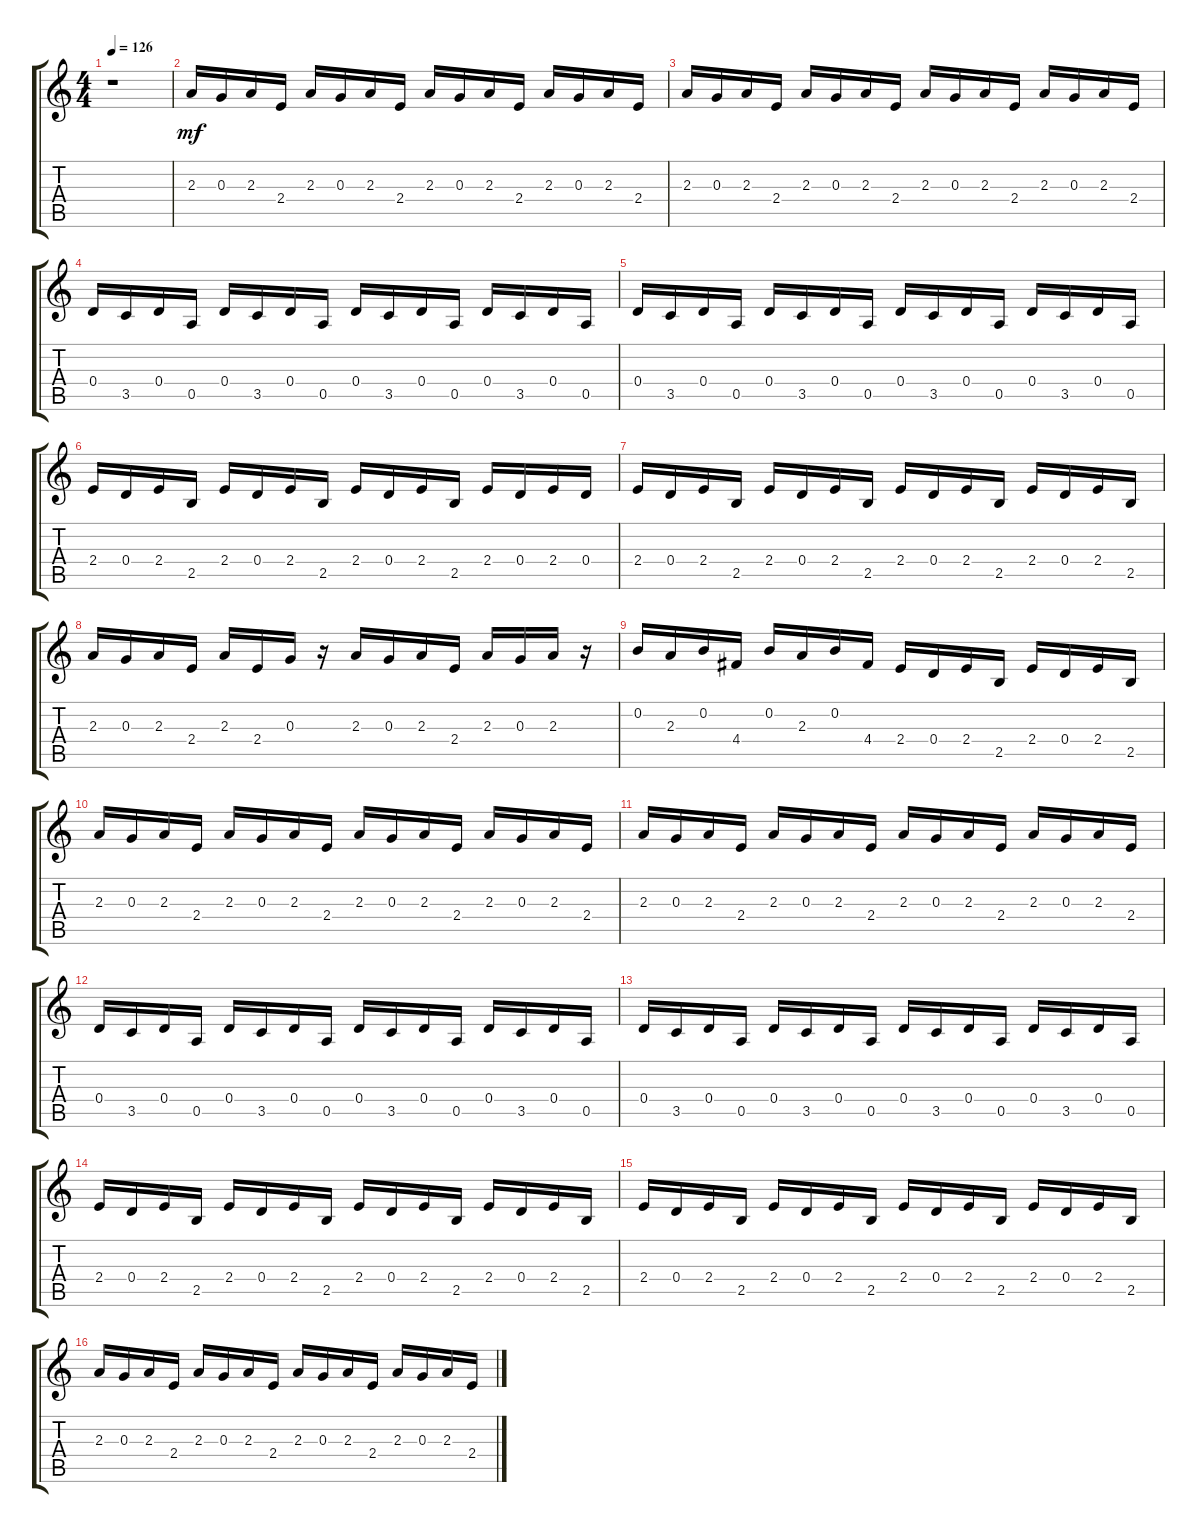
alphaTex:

\track "" {instrument electricguitarmuted}
\staff {score tabs}
\tuning (E4 B3 G3 D3 A2 E2) {hide}
\ts (4 4)
\tempo 126
\clef g2
\ks c
r.1{dy mf} |
2.3.16 0.3.16 2.3.16 2.4.16 2.3.16 0.3.16 2.3.16 2.4.16 2.3.16 0.3.16 2.3.16 2.4.16 2.3.16 0.3.16 2.3.16 2.4.16 |
2.3.16 0.3.16 2.3.16 2.4.16 2.3.16 0.3.16 2.3.16 2.4.16 2.3.16 0.3.16 2.3.16 2.4.16 2.3.16 0.3.16 2.3.16 2.4.16 |
0.4.16 3.5.16 0.4.16 0.5.16 0.4.16 3.5.16 0.4.16 0.5.16 0.4.16 3.5.16 0.4.16 0.5.16 0.4.16 3.5.16 0.4.16 0.5.16 |
0.4.16 3.5.16 0.4.16 0.5.16 0.4.16 3.5.16 0.4.16 0.5.16 0.4.16 3.5.16 0.4.16 0.5.16 0.4.16 3.5.16 0.4.16 0.5.16 |
2.4.16 0.4.16 2.4.16 2.5.16 2.4.16 0.4.16 2.4.16 2.5.16 2.4.16 0.4.16 2.4.16 2.5.16 2.4.16 0.4.16 2.4.16 0.4.16 |
2.4.16 0.4.16 2.4.16 2.5.16 2.4.16 0.4.16 2.4.16 2.5.16 2.4.16 0.4.16 2.4.16 2.5.16 2.4.16 0.4.16 2.4.16 2.5.16 |
2.3.16 0.3.16 2.3.16 2.4.16 2.3.16 2.4.16 0.3.16 r.16 2.3.16 0.3.16 2.3.16 2.4.16 2.3.16 0.3.16 2.3.16 r.16 |
0.2.16 2.3.16 0.2.16 4.4.16 0.2.16 2.3.16 0.2.16 4.4.16 2.4.16 0.4.16 2.4.16 2.5.16 2.4.16 0.4.16 2.4.16 2.5.16 |
2.3.16 0.3.16 2.3.16 2.4.16 2.3.16 0.3.16 2.3.16 2.4.16 2.3.16 0.3.16 2.3.16 2.4.16 2.3.16 0.3.16 2.3.16 2.4.16 |
2.3.16 0.3.16 2.3.16 2.4.16 2.3.16 0.3.16 2.3.16 2.4.16 2.3.16 0.3.16 2.3.16 2.4.16 2.3.16 0.3.16 2.3.16 2.4.16 |
0.4.16 3.5.16 0.4.16 0.5.16 0.4.16 3.5.16 0.4.16 0.5.16 0.4.16 3.5.16 0.4.16 0.5.16 0.4.16 3.5.16 0.4.16 0.5.16 |
0.4.16 3.5.16 0.4.16 0.5.16 0.4.16 3.5.16 0.4.16 0.5.16 0.4.16 3.5.16 0.4.16 0.5.16 0.4.16 3.5.16 0.4.16 0.5.16 |
2.4.16 0.4.16 2.4.16 2.5.16 2.4.16 0.4.16 2.4.16 2.5.16 2.4.16 0.4.16 2.4.16 2.5.16 2.4.16 0.4.16 2.4.16 2.5.16 |
2.4.16 0.4.16 2.4.16 2.5.16 2.4.16 0.4.16 2.4.16 2.5.16 2.4.16 0.4.16 2.4.16 2.5.16 2.4.16 0.4.16 2.4.16 2.5.16 |
2.3.16 0.3.16 2.3.16 2.4.16 2.3.16 0.3.16 2.3.16 2.4.16 2.3.16 0.3.16 2.3.16 2.4.16 2.3.16 0.3.16 2.3.16 2.4.16
